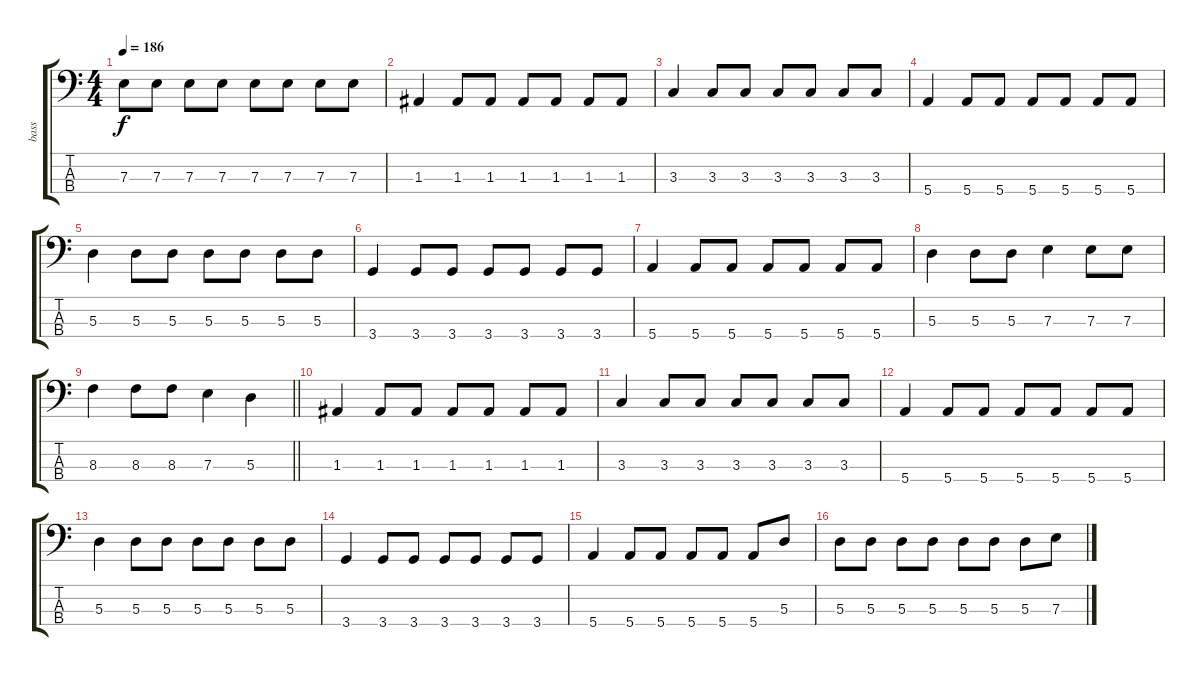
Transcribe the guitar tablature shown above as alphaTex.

\track ("bass" "bass") {instrument electricbasspick}
\staff {score tabs}
\tuning (G2 D2 A1 E1) {hide}
\ts (4 4)
\tempo 186
\clef f4
\ks c
7.3.8{dy f} 7.3.8 7.3.8 7.3.8 7.3.8 7.3.8 7.3.8 7.3.8 |
1.3.4 1.3.8 1.3.8 1.3.8 1.3.8 1.3.8 1.3.8 |
3.3.4 3.3.8 3.3.8 3.3.8 3.3.8 3.3.8 3.3.8 |
5.4.4 5.4.8 5.4.8 5.4.8 5.4.8 5.4.8 5.4.8 |
5.3.4 5.3.8 5.3.8 5.3.8 5.3.8 5.3.8 5.3.8 |
3.4.4 3.4.8 3.4.8 3.4.8 3.4.8 3.4.8 3.4.8 |
5.4.4 5.4.8 5.4.8 5.4.8 5.4.8 5.4.8 5.4.8 |
5.3.4 5.3.8 5.3.8 7.3.4 7.3.8 7.3.8 |
\barLineRight lightlight
8.3.4 8.3.8 8.3.8 7.3.4 5.3.4 |
1.3.4 1.3.8 1.3.8 1.3.8 1.3.8 1.3.8 1.3.8 |
3.3.4 3.3.8 3.3.8 3.3.8 3.3.8 3.3.8 3.3.8 |
5.4.4 5.4.8 5.4.8 5.4.8 5.4.8 5.4.8 5.4.8 |
5.3.4 5.3.8 5.3.8 5.3.8 5.3.8 5.3.8 5.3.8 |
3.4.4 3.4.8 3.4.8 3.4.8 3.4.8 3.4.8 3.4.8 |
5.4.4 5.4.8 5.4.8 5.4.8 5.4.8 5.4.8 5.3.8 |
5.3.8 5.3.8 5.3.8 5.3.8 5.3.8 5.3.8 5.3.8 7.3.8
